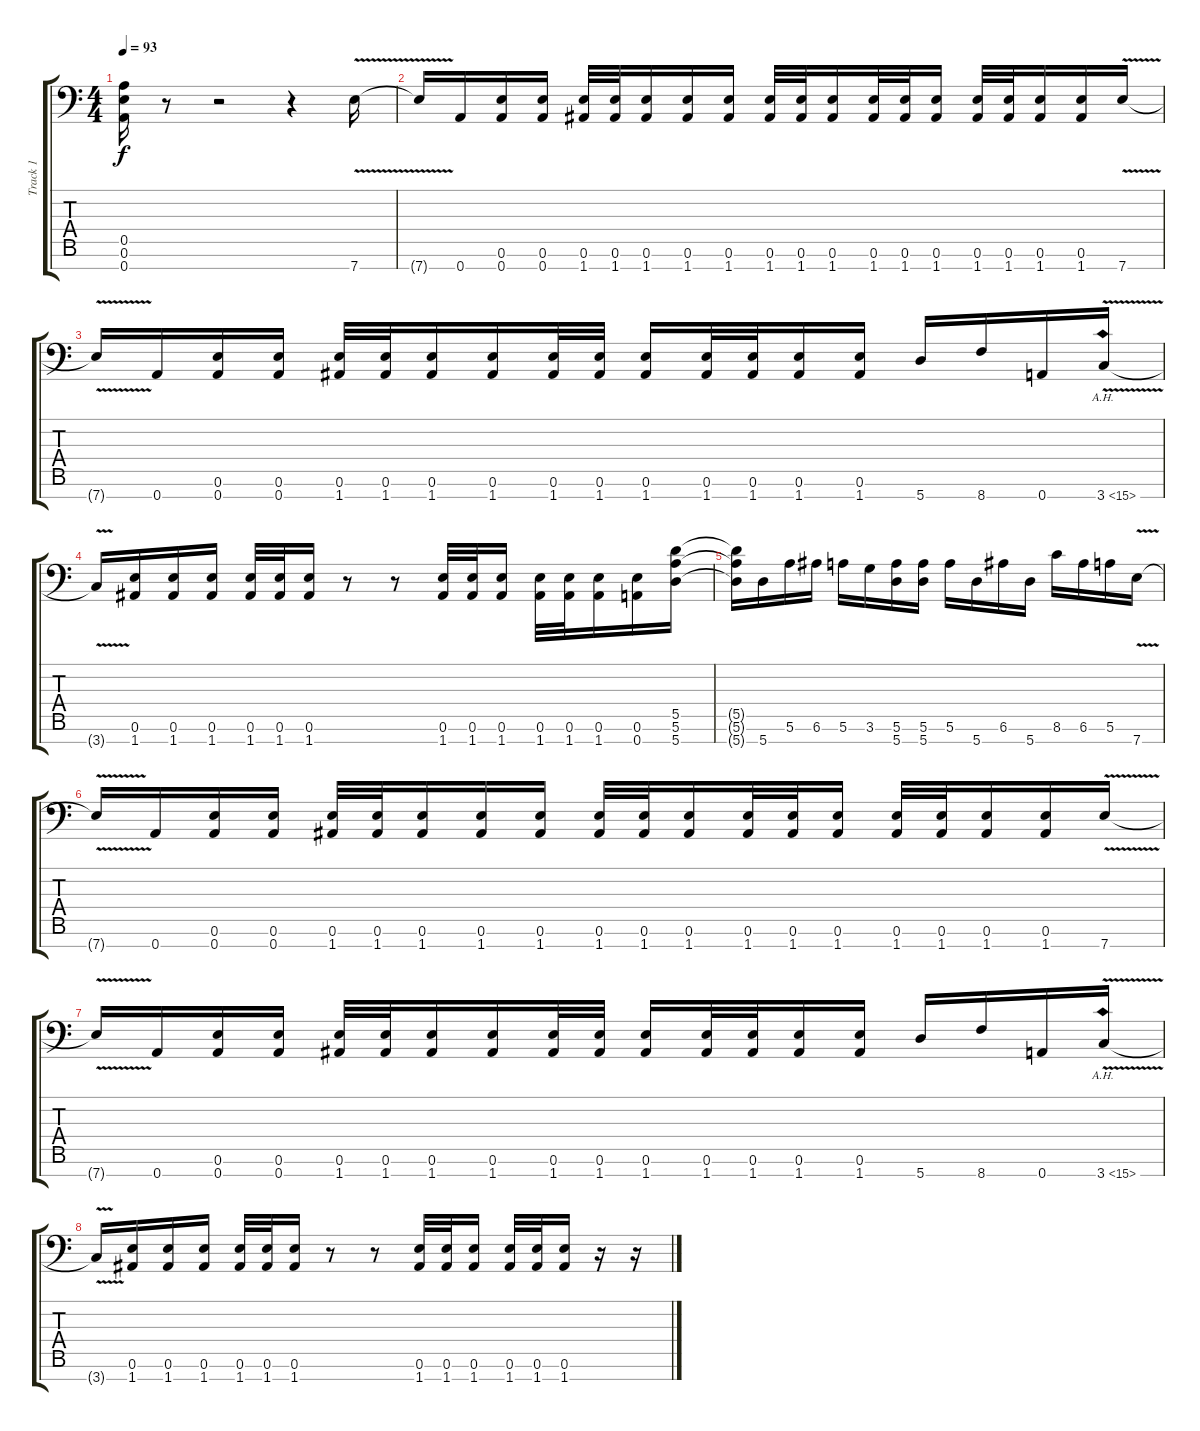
\track ("Track 1" "Track 1") {instrument distortionguitar}
\staff {score tabs}
\tuning (E4 B3 G3 D3 A2 E2 A1) {hide}
\ts (4 4)
\tempo 93
\clef f4
\ks c
(0.5{t} 0.6{t} 0.7{t}).16{dy f} r.8 r.2 r.4 7.7{v}.16 |
7.7{t}.16 0.7.16 (0.6 0.7).16 (0.6 0.7).16 (0.6 1.7).32 (0.6 1.7).32 (0.6 1.7).16 (0.6 1.7).16 (0.6 1.7).16 (0.6 1.7).32 (0.6 1.7).32 (0.6 1.7).16 (0.6 1.7).32 (0.6 1.7).32 (0.6 1.7).16 (0.6 1.7).32 (0.6 1.7).32 (0.6 1.7).16 (0.6 1.7).16 7.7{v}.16 |
7.7{t}.16 0.7.16 (0.6 0.7).16 (0.6 0.7).16 (0.6 1.7).32 (0.6 1.7).32 (0.6 1.7).16 (0.6 1.7).16 (0.6 1.7).32 (0.6 1.7).32 (0.6 1.7).16 (0.6 1.7).32 (0.6 1.7).32 (0.6 1.7).16 (0.6 1.7).16 5.7.16 8.7.16 0.7.16 3.7{ah 12 v}.16 |
3.7{t}.16 (0.6 1.7).16 (0.6 1.7).16 (0.6 1.7).16 (0.6 1.7).32 (0.6 1.7).32 (0.6 1.7).16 r.8 r.8 (0.6 1.7).32 (0.6 1.7).32 (0.6 1.7).16 (0.6 1.7).32 (0.6 1.7).32 (0.6 1.7).16 (0.6 0.7).16 (5.5 5.6 5.7).16 |
(5.5{t} 5.6{t} 5.7{t}).16 5.7.16 5.6.16 6.6.16 5.6.16 3.6.16 (5.6 5.7).16 (5.6 5.7).16 5.6.16 5.7.16 6.6.16 5.7.16 8.6.16 6.6.16 5.6.16 7.7{v}.16 |
7.7{t}.16 0.7.16 (0.6 0.7).16 (0.6 0.7).16 (0.6 1.7).32 (0.6 1.7).32 (0.6 1.7).16 (0.6 1.7).16 (0.6 1.7).16 (0.6 1.7).32 (0.6 1.7).32 (0.6 1.7).16 (0.6 1.7).32 (0.6 1.7).32 (0.6 1.7).16 (0.6 1.7).32 (0.6 1.7).32 (0.6 1.7).16 (0.6 1.7).16 7.7{v}.16 |
7.7{t}.16 0.7.16 (0.6 0.7).16 (0.6 0.7).16 (0.6 1.7).32 (0.6 1.7).32 (0.6 1.7).16 (0.6 1.7).16 (0.6 1.7).32 (0.6 1.7).32 (0.6 1.7).16 (0.6 1.7).32 (0.6 1.7).32 (0.6 1.7).16 (0.6 1.7).16 5.7.16 8.7.16 0.7.16 3.7{ah 12 v}.16 |
3.7{t}.16 (0.6 1.7).16 (0.6 1.7).16 (0.6 1.7).16 (0.6 1.7).32 (0.6 1.7).32 (0.6 1.7).16 r.8 r.8 (0.6 1.7).32 (0.6 1.7).32 (0.6 1.7).16 (0.6 1.7).32 (0.6 1.7).32 (0.6 1.7).16 r.16 r.16
